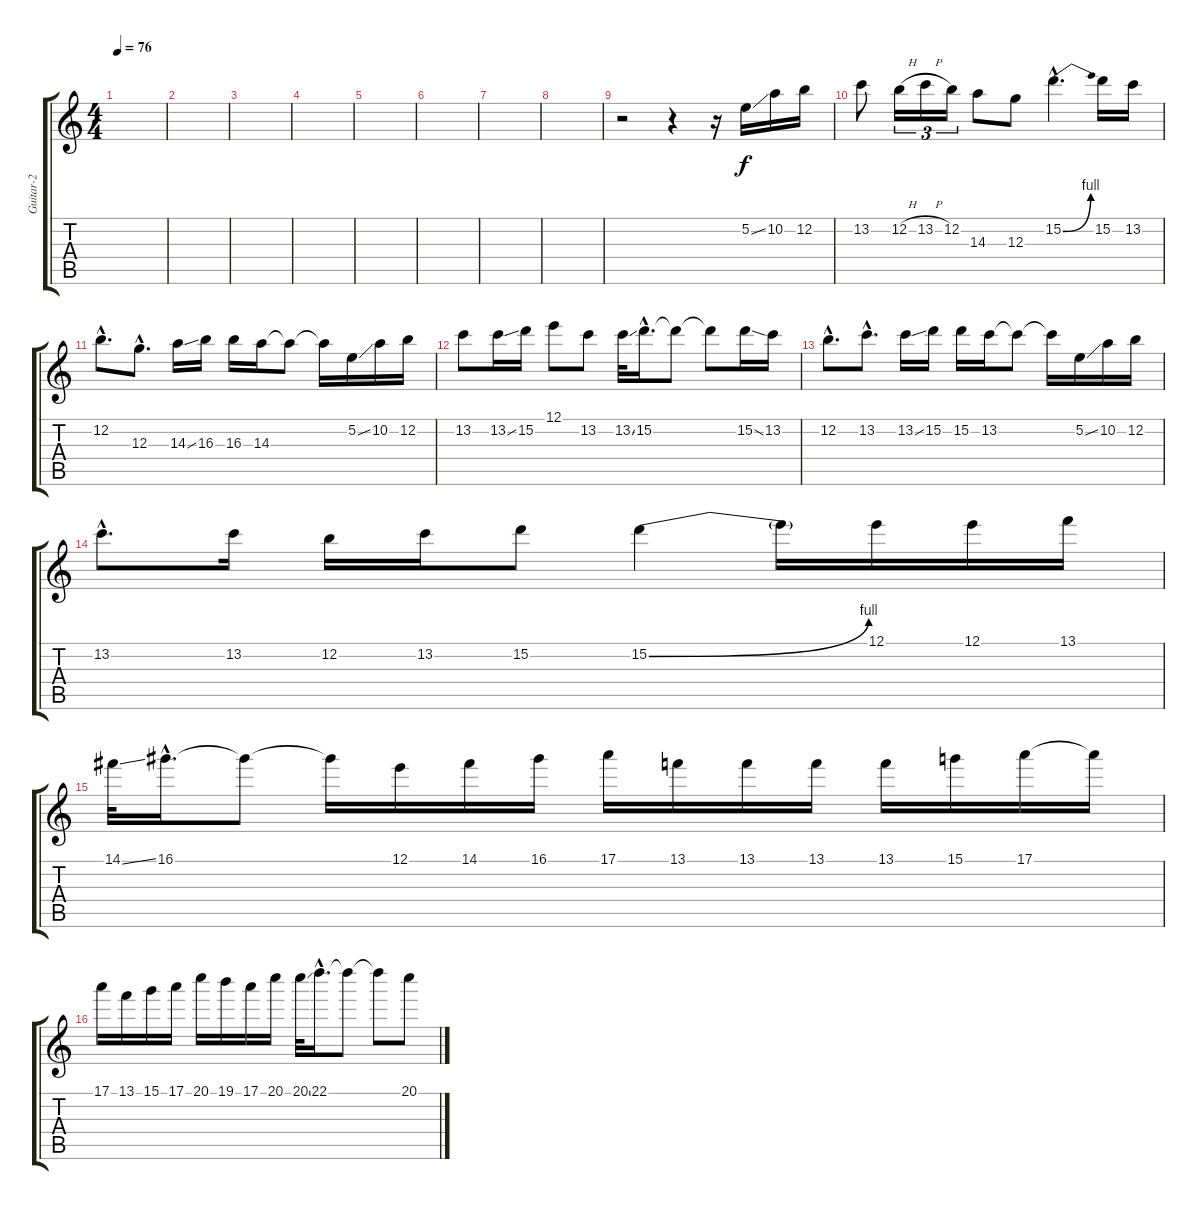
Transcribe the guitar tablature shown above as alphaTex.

\track ("Guitar-2" "Guitar-2") {instrument overdrivenguitar}
\staff {score tabs}
\tuning (E4 B3 G3 D3 A2 E2) {hide}
\ts (4 4)
\tempo 76
\clef g2
\ks c
|
|
|
|
|
|
|
|
r.2 r.4 r.16 5.2{ss}.16 10.2.16 12.2.16 |
13.2.8 12.2{h}.16{tu (3 2)} 13.2{h}.16{tu (3 2)} 12.2.16{tu (3 2)} 14.3.8 12.3.8 15.2{be (bend 0 0 60 4) hac}.4{d} 15.2.16 13.2.16 |
12.2{hac}.8{d} 12.3{hac}.8{d} 14.3{ss}.16 16.3.16 16.3.16 14.3.16 14.3{t}.8 14.3{t}.16 5.2{ss}.16 10.2.16 12.2.16 |
13.2.8 13.2{ss}.16 15.2.16 12.1.8 13.2.8 13.2{ss}.32 15.2{hac}.16{d} 15.2{t}.8 15.2{t}.8 15.2{ss}.16 13.2.16 |
12.2{hac}.8{d} 13.2{hac}.8{d} 13.2{ss}.16 15.2.16 15.2.16 13.2.16 13.2{t}.8 13.2{t}.16 5.2{ss}.16 10.2.16 12.2.16 |
13.2{hac}.8{d} 13.2.16 12.2.16 13.2.16 15.2.8 15.2{be (bend 0 0 60 4)}.4 15.2{t}.16 12.1.16 12.1.16 13.1.16 |
14.1{ss}.32 16.1{hac}.16{d} 16.1{t}.8 16.1{t}.16 12.1.16 14.1.16 16.1.16 17.1.16 13.1.16 13.1.16 13.1.16 13.1.16 15.1.16 17.1.16 17.1{t}.16 |
17.1.16 13.1.16 15.1.16 17.1.16 20.1.16 19.1.16 17.1.16 20.1.16 20.1{ss}.32 22.1{hac}.16{d} 22.1{t}.8 22.1{t}.8 20.1.8
